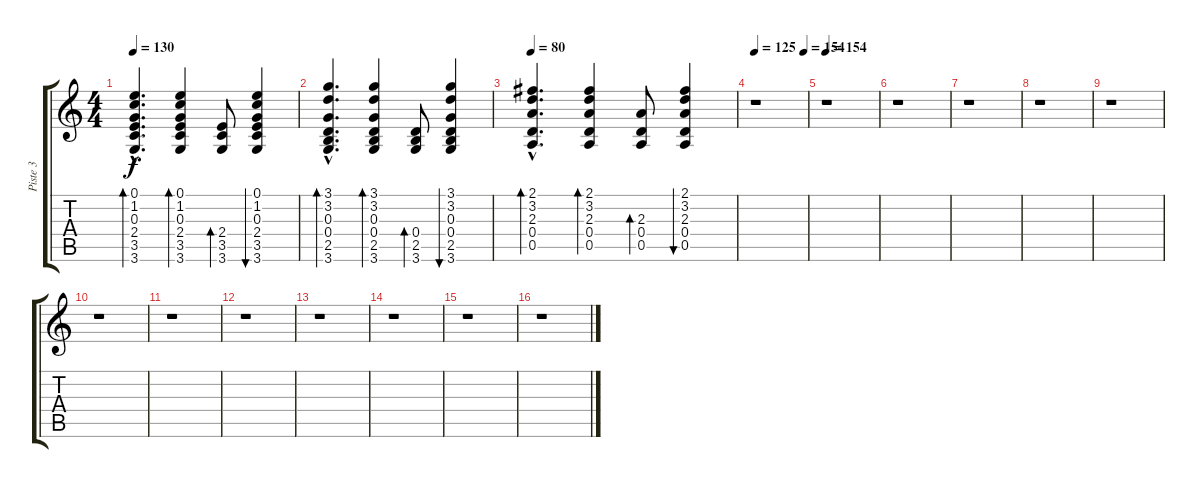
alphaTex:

\track ("Piste 3" "Piste 3") {instrument electricguitarclean}
\staff {score tabs}
\tuning (E4 B3 G3 D3 A2 E2) {hide}
\ts (4 4)
\tempo 130
\clef g2
\ks c
(0.1{hac} 1.2{hac} 0.3{hac} 2.4{hac} 3.5{hac} 3.6{hac}).4{d bd 60 dy f} (0.1 1.2 0.3 2.4 3.5 3.6).4{bd 60} (2.4 3.5 3.6).8{bd 60} (0.1 1.2 0.3 2.4 3.5 3.6).4{bu 60} |
(3.1{hac} 3.2{hac} 0.3{hac} 0.4{hac} 2.5{hac} 3.6{hac}).4{d bd 60} (3.1 3.2 0.3 0.4 2.5 3.6).4{bd 60} (0.4 2.5 3.6).8{bd 60} (3.1 3.2 0.3 0.4 2.5 3.6).4{bu 60} |
\tempo 80
(2.1{hac} 3.2{hac} 2.3{hac} 0.4{hac} 0.5{hac}).4{d bd 60} (2.1 3.2 2.3 0.4 0.5).4{bd 60} (2.3 0.4 0.5).8{bd 60} (2.1 3.2 2.3 0.4 0.5).4{bu 60} |
\tempo 125
\tempo (154 0.9375)
r.1 |
\tempo 154
r.1 |
r.1 |
r.1 |
r.1 |
r.1 |
r.1 |
r.1 |
r.1 |
r.1 |
r.1 |
r.1 |
r.1
